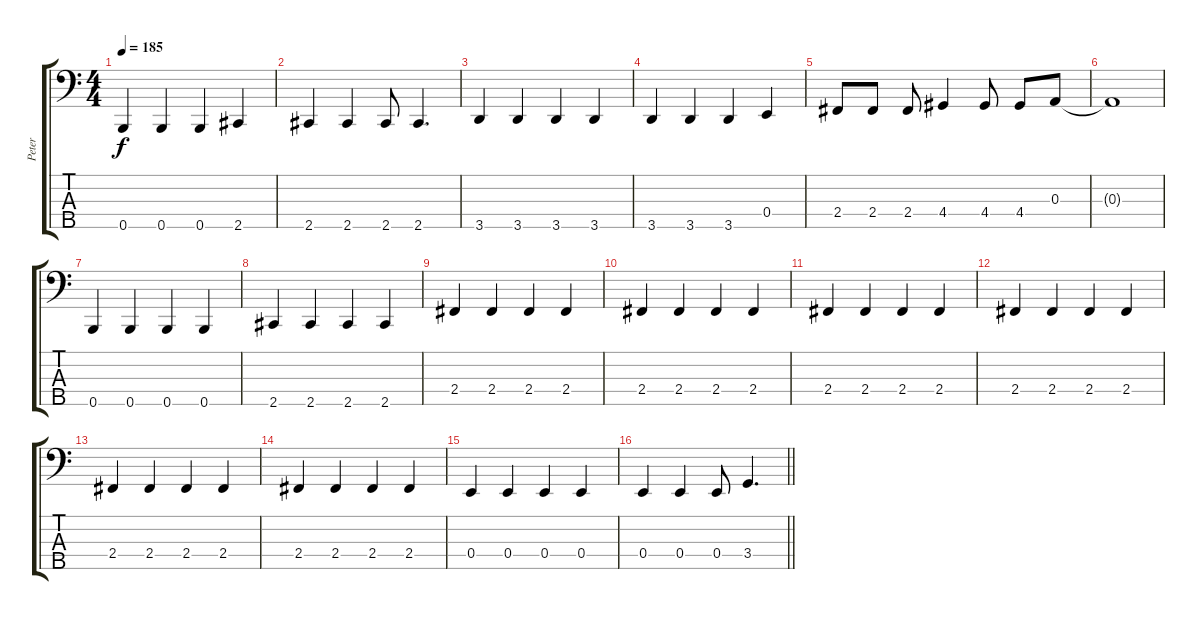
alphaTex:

\track ("Peter" "Peter") {instrument electricbassfinger}
\staff {score tabs}
\tuning (G2 D2 A1 E1 B0) {hide}
\ts (4 4)
\tempo 185
\clef f4
\ks c
0.5.4{dy f} 0.5.4 0.5.4 2.5.4 |
2.5.4 2.5.4 2.5.8 2.5.4{d} |
3.5.4 3.5.4 3.5.4 3.5.4 |
3.5.4 3.5.4 3.5.4 0.4.4 |
2.4.8 2.4.8 2.4.8 4.4.4 4.4.8 4.4.8 0.3.8 |
0.3{t}.1 |
0.5.4 0.5.4 0.5.4 0.5.4 |
2.5.4 2.5.4 2.5.4 2.5.4 |
2.4.4 2.4.4 2.4.4 2.4.4 |
2.4.4 2.4.4 2.4.4 2.4.4 |
2.4.4 2.4.4 2.4.4 2.4.4 |
2.4.4 2.4.4 2.4.4 2.4.4 |
2.4.4 2.4.4 2.4.4 2.4.4 |
2.4.4 2.4.4 2.4.4 2.4.4 |
0.4.4 0.4.4 0.4.4 0.4.4 |
\barLineRight lightlight
0.4.4 0.4.4 0.4.8 3.4.4{d}
